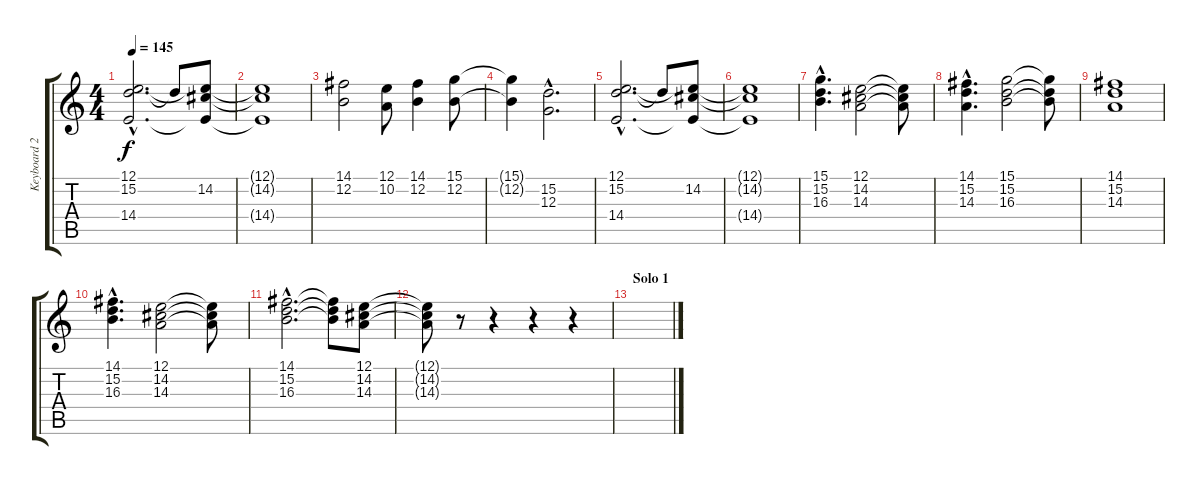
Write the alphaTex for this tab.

\track ("Keyboard 2" "Keyboard 2") {instrument lead2sawtooth}
\staff {score tabs}
\tuning (E4 B3 G3 D3 A2 E2) {hide}
\ts (4 4)
\tempo 145
\clef g2
\ks c
(12.1{hac} 15.2{hac} 14.4{hac}).2{d dy f} 15.2{t}.8 (12.1{t} 14.2 14.4{t}).8 |
(12.1{t} 14.2{t} 14.4{t}).1 |
(14.1 12.2).2 (12.1 10.2).8 (14.1 12.2).4 (15.1 12.2).8 |
(15.1{t} 12.2{t}).4 (15.2{hac} 12.3{hac}).2{d} |
(12.1{hac} 15.2{hac} 14.4{hac}).2{d} 15.2{t}.8 (12.1{t} 14.2 14.4{t}).8 |
(12.1{t} 14.2{t} 14.4{t}).1 |
\section ("" "")
(15.1{hac} 15.2{hac} 16.3{hac}).4{d} (12.1 14.2 14.3).2 (12.1{t} 14.2{t} 14.3{t}).8 |
(14.1{hac} 15.2{hac} 14.3{hac}).4{d} (15.1 15.2 16.3).2 (15.1{t} 15.2{t} 16.3{t}).8 |
(14.1 15.2 14.3).1 |
(14.1{hac} 15.2{hac} 16.3{hac}).4{d} (12.1 14.2 14.3).2 (12.1{t} 14.2{t} 14.3{t}).8 |
(14.1{hac} 15.2{hac} 16.3{hac}).2{d} (14.1{t} 15.2{t} 16.3{t}).8 (12.1 14.2 14.3).8 |
(12.1{t} 14.2{t} 14.3{t}).8 r.8 r.4 r.4 r.4 |
\section ("" "Solo 1")
